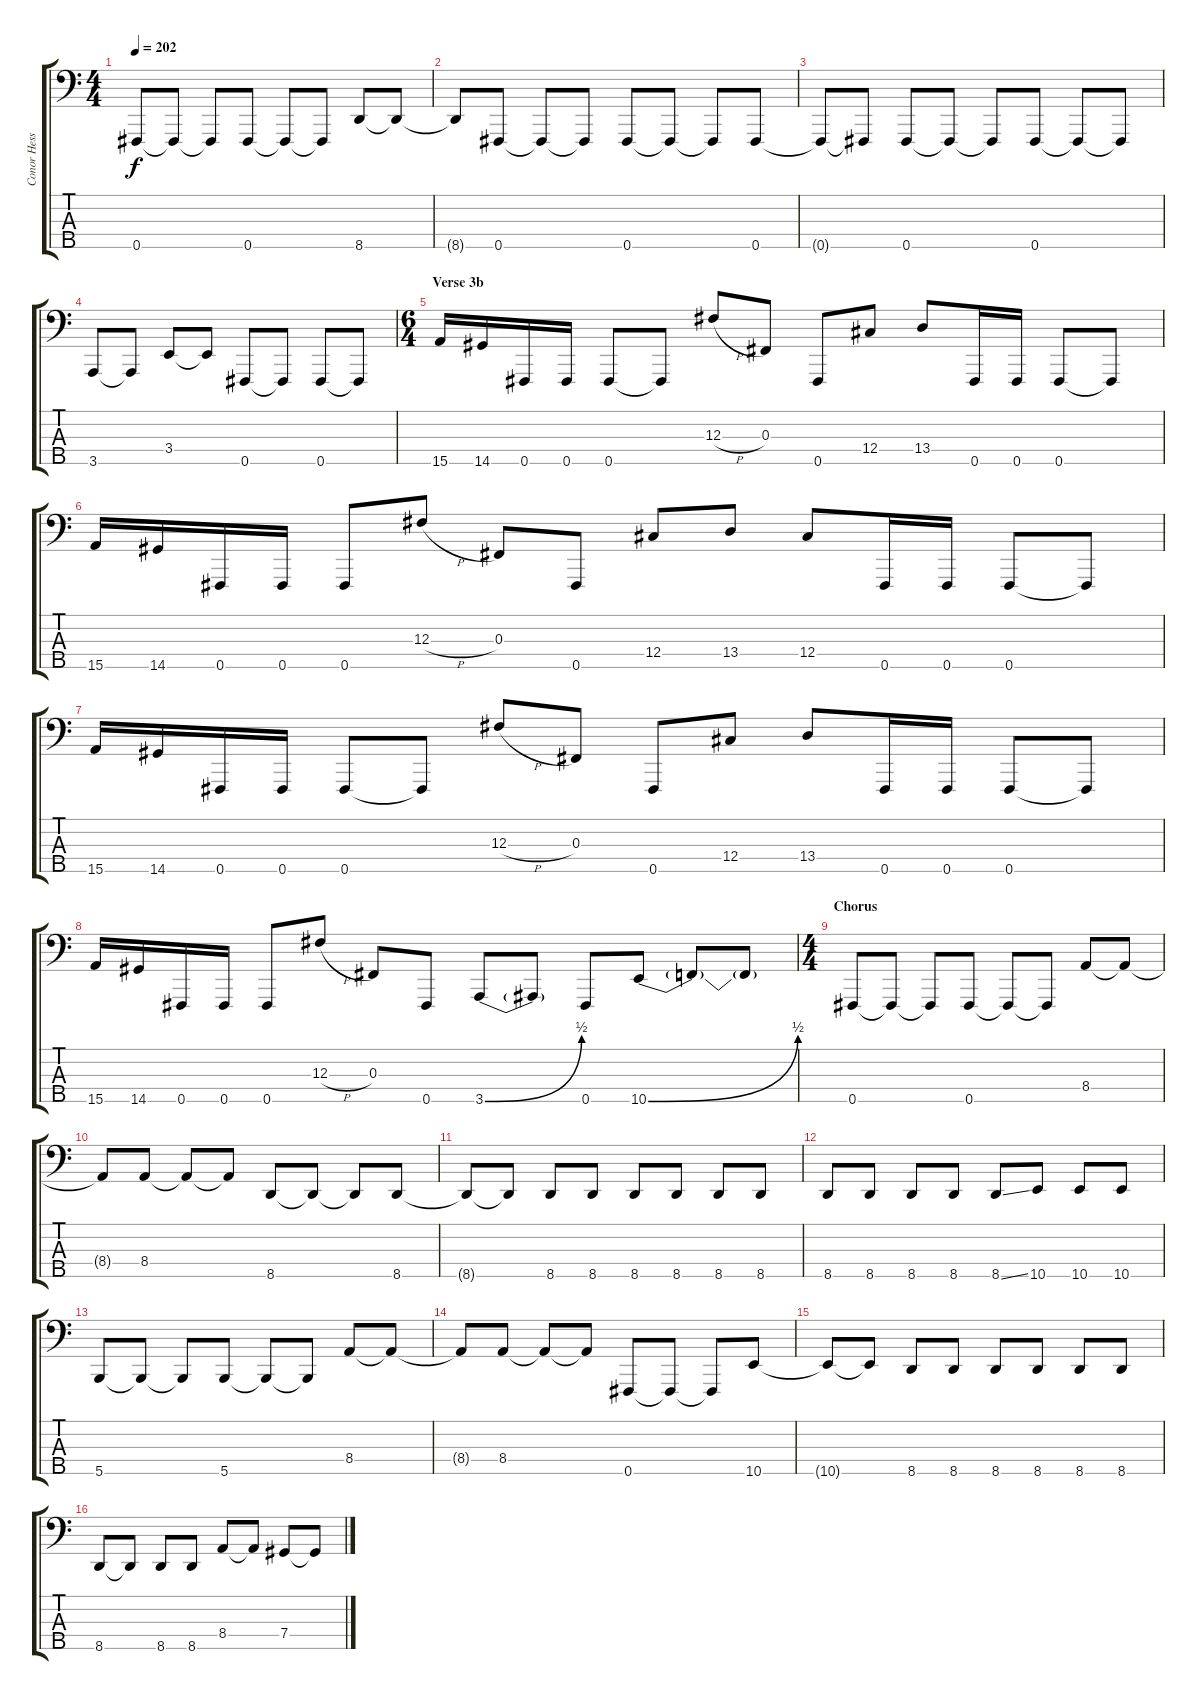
\track ("Conor Hesse" "Conor Hess") {instrument slapbass1}
\staff {score tabs}
\tuning (E2 B1 Gb1 Db1 Gb0) {hide}
\ts (4 4)
\tempo 202
\clef f4
\ks c
0.5.8{dy f} 0.5{t}.8 0.5{t}.8 0.5.8 0.5{t}.8 0.5{t}.8 8.5.8 8.5{t}.8 |
8.5{t}.8 0.5.8 0.5{t}.8 0.5{t}.8 0.5.8 0.5{t}.8 0.5{t}.8 0.5.8 |
0.5{t}.8 0.5{t}.8 0.5.8 0.5{t}.8 0.5{t}.8 0.5.8 0.5{t}.8 0.5{t}.8 |
3.5.8 3.5{t}.8 3.4.8 3.4{t}.8 0.5.8 0.5{t}.8 0.5.8 0.5{t}.8 |
\ts (6 4)
\section ("" "Verse 3b")
15.5.16 14.5.16 0.5.16 0.5.16 0.5.8 0.5{t}.8 12.3{h}.8 0.3.8 0.5.8 12.4.8 13.4.8 0.5.16 0.5.16 0.5.8 0.5{t}.8 |
15.5.16 14.5.16 0.5.16 0.5.16 0.5.8 12.3{h}.8 0.3.8 0.5.8 12.4.8 13.4.8 12.4.8 0.5.16 0.5.16 0.5.8 0.5{t}.8 |
15.5.16 14.5.16 0.5.16 0.5.16 0.5.8 0.5{t}.8 12.3{h}.8 0.3.8 0.5.8 12.4.8 13.4.8 0.5.16 0.5.16 0.5.8 0.5{t}.8 |
15.5.16 14.5.16 0.5.16 0.5.16 0.5.8 12.3{h}.8 0.3.8 0.5.8 3.5{be (bend 0 0 60 2)}.8 3.5{t}.8 0.5.8 10.5{be (bend 0 0 60 2)}.8 10.5{t}.8 10.5{t}.8 |
\ts (4 4)
\section ("" "Chorus")
0.5.8 0.5{t}.8 0.5{t}.8 0.5.8 0.5{t}.8 0.5{t}.8 8.4.8 8.4{t}.8 |
8.4{t}.8 8.4.8 8.4{t}.8 8.4{t}.8 8.5.8 8.5{t}.8 8.5{t}.8 8.5.8 |
8.5{t}.8 8.5{t}.8 8.5.8 8.5.8 8.5.8 8.5.8 8.5.8 8.5.8 |
8.5.8 8.5.8 8.5.8 8.5.8 8.5{ss}.8 10.5.8 10.5.8 10.5.8 |
5.5.8 5.5{t}.8 5.5{t}.8 5.5.8 5.5{t}.8 5.5{t}.8 8.4.8 8.4{t}.8 |
8.4{t}.8 8.4.8 8.4{t}.8 8.4{t}.8 0.5.8 0.5{t}.8 0.5{t}.8 10.5.8 |
10.5{t}.8 10.5{t}.8 8.5.8 8.5.8 8.5.8 8.5.8 8.5.8 8.5.8 |
8.5.8 8.5{t}.8 8.5.8 8.5.8 8.4.8 8.4{t}.8 7.4.8 7.4{t}.8
